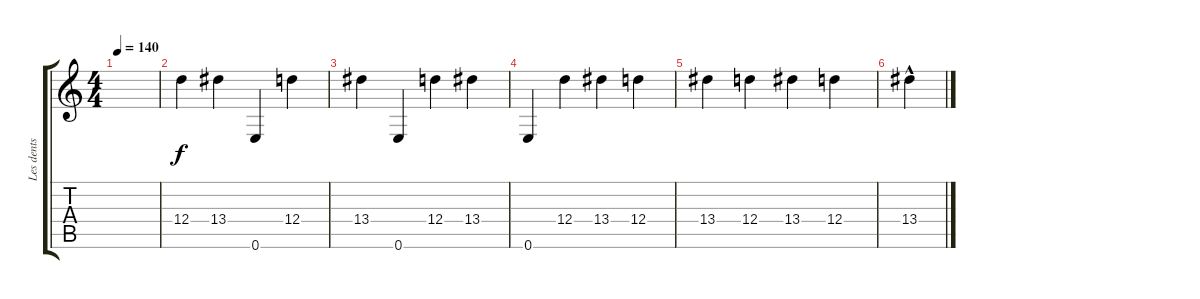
\track ("Les dents de la mer" "Les dents ") {instrument acousticguitarnylon}
\staff {score tabs}
\tuning (E4 B3 G3 D3 A2 E2) {hide}
\ts (4 4)
\tempo 140
\clef g2
\ks c
|
12.4.4 13.4.4 0.6.4 12.4.4 |
13.4.4 0.6.4 12.4.4 13.4.4 |
0.6.4 12.4.4 13.4.4 12.4.4 |
13.4.4 12.4.4 13.4.4 12.4.4 |
13.4{hac}.4
